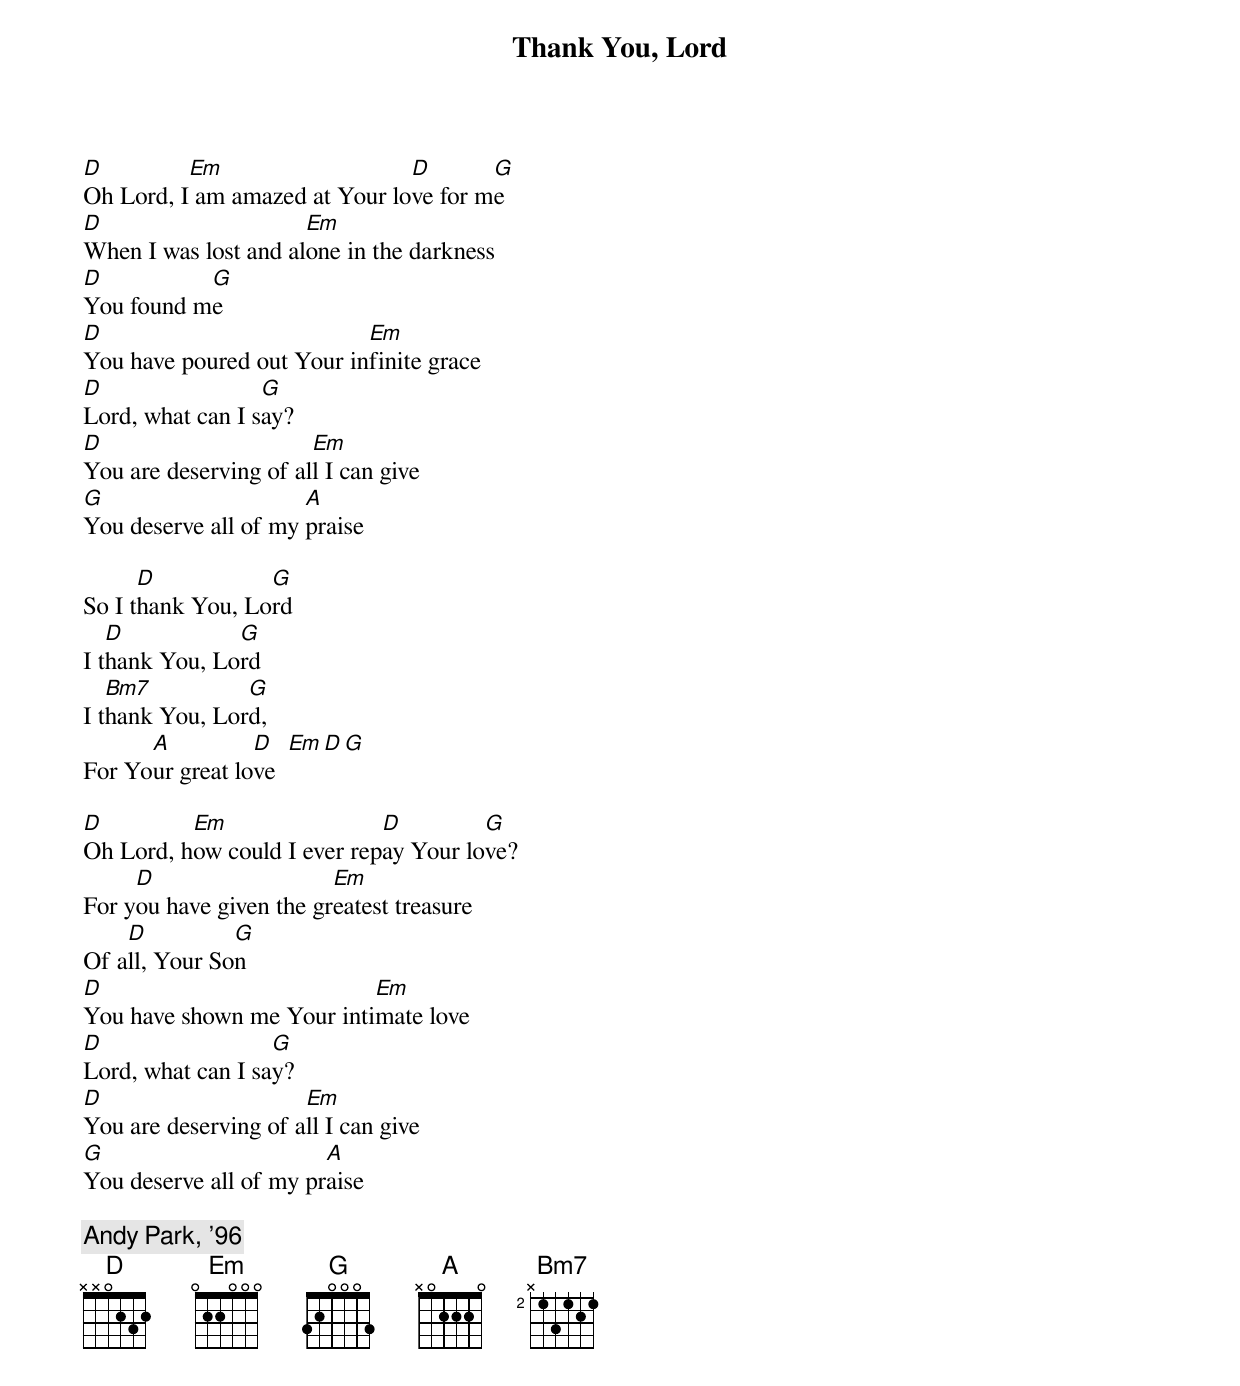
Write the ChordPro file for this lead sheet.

{t:Thank You, Lord}
[D]Oh Lord, I[Em] am amazed at Your lo[D]ve for m[G]e
[D]When I was lost and al[Em]one in the darkness
[D]You found m[G]e
[D]You have poured out Your in[Em]finite grace
[D]Lord, what can I s[G]ay?
[D]You are deserving of al[Em]l I can give
[G]You deserve all of my [A]praise

So I t[D]hank You, Lo[G]rd
I t[D]hank You, Lo[G]rd
I t[Bm7]hank You, Lor[G]d,
For Yo[A]ur great lo[D]ve  [Em][D][G]

[D]Oh Lord, h[Em]ow could I ever rep[D]ay Your lo[G]ve?
For y[D]ou have given the gr[Em]eatest treasure
Of a[D]ll, Your So[G]n
[D]You have shown me Your inti[Em]mate love
[D]Lord, what can I sa[G]y?
[D]You are deserving of a[Em]ll I can give
[G]You deserve all of my pr[A]aise

{c:Andy Park, '96}
